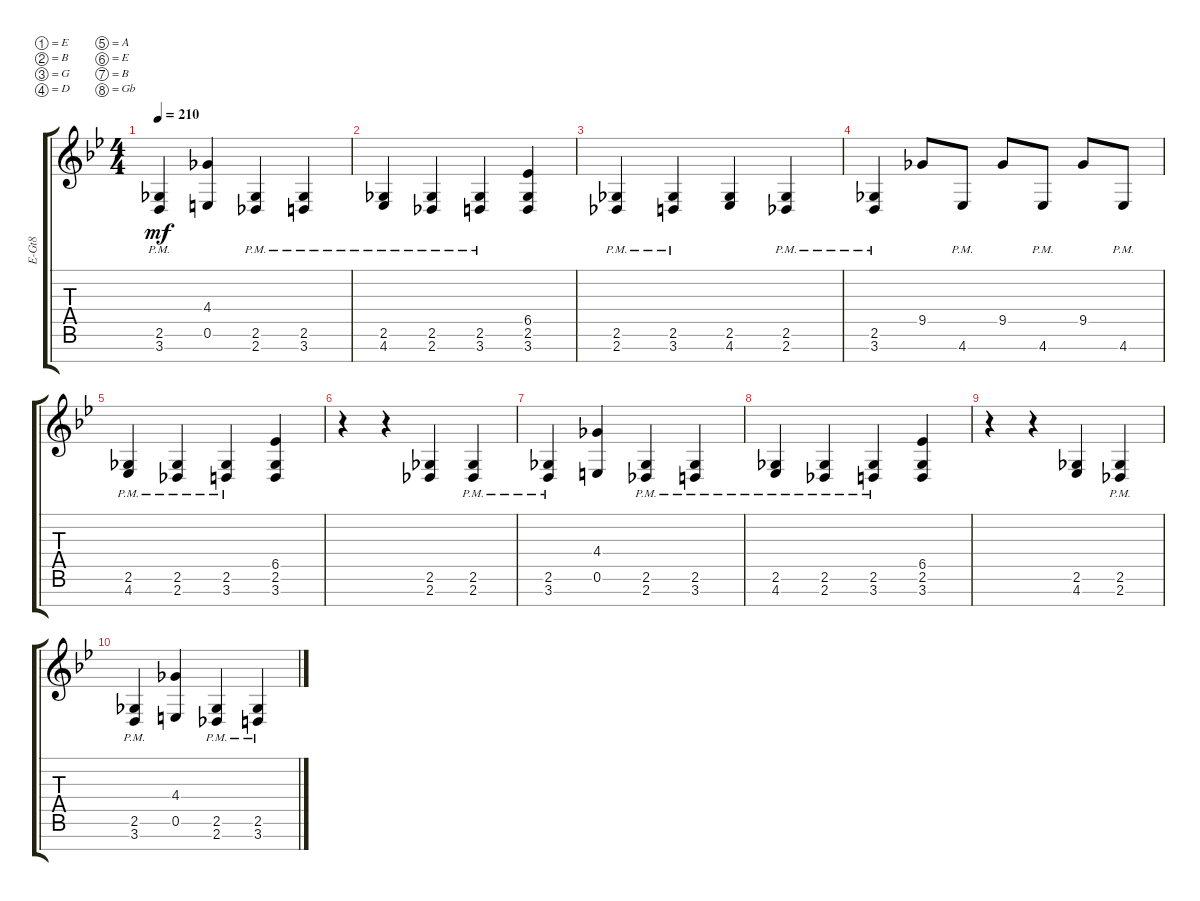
\defaultSystemsLayout 4
\bracketExtendMode groupsimilarinstruments
\otherSystemsTrackNameOrientation horizontal
\track ("Nate" "E-Gt8") {instrument distortionguitar}
\staff {score tabs}
\tuning (E4 B3 G3 D3 A2 E2 B1 Gb1)
\ts (4 4)
\tempo 210
\clef g2
\ks bb
(3.7{pm acc forcenatural} 2.6{pm acc b}).4{dy mf beam Up} (0.6{acc forcenatural} 4.4{acc b}).4{beam Up} (2.7{pm acc b} 2.6{pm acc b}).4{beam Up} (3.7{acc forcenatural} 2.6{pm acc b}).4{beam Up} |
(4.7{acc b} 2.6{pm acc b}).4{beam Up} (2.7{pm acc b} 2.6{pm acc b}).4{beam Up} (3.7{pm acc forcenatural} 2.6{pm acc b}).4{beam Up} (3.7{acc forcenatural} 6.5{acc b} 2.6{acc b}).4{beam Up} |
(2.7{pm acc b} 2.6{pm acc b}).4{beam Up} (3.7{pm acc forcenatural} 2.6{pm acc b}).4{beam Up} (4.7{acc b} 2.6{acc b}).4{beam Up} (2.7{pm acc b} 2.6{pm acc b}).4{beam Up} |
(3.7{pm acc forcenatural} 2.6{pm acc b}).4{beam Up} 9.5{acc b}.8{beam Up} 4.7{pm acc b}.8{beam Up} 9.5{acc b}.8{beam Up} 4.7{pm acc b}.8{beam Up} 9.5{acc b}.8{beam Up} 4.7{pm acc b}.8{beam Up} |
(4.7{acc b} 2.6{pm acc b}).4{beam Up} (2.7{pm acc b} 2.6{pm acc b}).4{beam Up} (3.7{pm acc forcenatural} 2.6{pm acc b}).4{beam Up} (3.7{acc forcenatural} 6.5{acc b} 2.6{acc b}).4{beam Up} |
r.4{beam Down} r.4{beam Down} (2.7{acc b} 2.6{acc b}).4{beam Up} (2.7{pm acc b} 2.6{pm acc b}).4{beam Up} |
(3.7{pm acc forcenatural} 2.6{pm acc b}).4{beam Up} (0.6{acc forcenatural} 4.4{acc b}).4{beam Up} (2.7{pm acc b} 2.6{pm acc b}).4{beam Up} (3.7{acc forcenatural} 2.6{pm acc b}).4{beam Up} |
(4.7{acc b} 2.6{pm acc b}).4{beam Up} (2.7{pm acc b} 2.6{pm acc b}).4{beam Up} (3.7{pm acc forcenatural} 2.6{pm acc b}).4{beam Up} (3.7{acc forcenatural} 6.5{acc b} 2.6{acc b}).4{beam Up} |
r.4{beam Down} r.4{beam Down} (4.7{acc b} 2.6{acc b}).4{beam Up} (2.7{pm acc b} 2.6{pm acc b}).4{beam Up} |
(3.7{pm acc forcenatural} 2.6{pm acc b}).4{beam Up} (0.6{acc forcenatural} 4.4{acc b}).4{beam Up} (2.7{pm acc b} 2.6{pm acc b}).4{beam Up} (3.7{acc forcenatural} 2.6{pm acc b}).4{beam Up}
